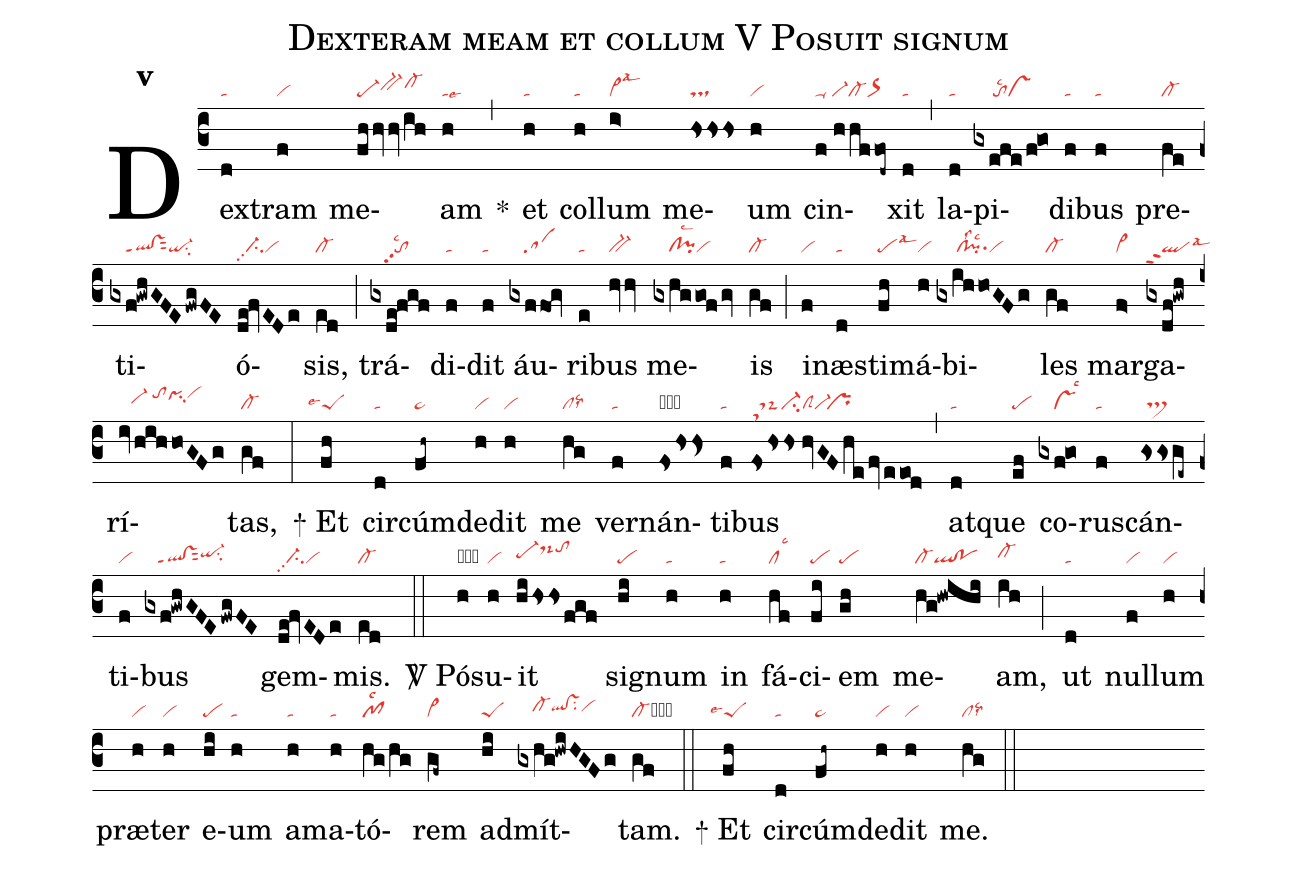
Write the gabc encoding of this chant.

name:Dexteram meam et collum V Posuit signum;
office-part:re;
mode:5;
nabc-lines:1;
%%
initial-style: 1;
name: Dexteram meam et collum;
mode:5;
office-part: Responsorium;
annotation: Resp.;
annotation: v;
nabc-lines:1;
%%
(c3) Dex(d|ta)tram(f|vi) me(fhhvhvih|pe-bv-hhcl-hi)am(h|talse6) <sp>*</sp>(,) et(h|ta) col(h|ta)lum(i>|vi>lsal3) me(hshshs|ts)um(h|vi) cin(f//h/hffod~|ta-/vi-cl-or>)xit(d|ta) (,) la(d|ta)pi(gxefe/f@go|/////tolsc2vs)di(f|ta)bus(f|ta) pre(fe|cl-)ti(gxf!gwhGFE/fwgFE|////ql!vsppt1sut2qi-su2)ó(de!fvEDe|//ci-pp2vi)sis,(ed|cl-) (;) trá(gxde!fgf|////topp2lsc2)di(f|ta)dit(f|ta) áu(gxffog|////sa)ri(e|ta)bus(hvhv|bv-) me(gxhggof/gv|////cl!pilsc2vi)is(gf|cl-) (;) in(f|vi)æs(d|ta)ti(fh|pelsal3)má(h|vi)bi(gxihhoGFg|/////cl!pisu1lss2lsc2vi)les(gf|cl-) mar(f>|vi>)ga(gxdf!gwh|qlppt2lsal3)rí(iv/hihhoGFg|///vi-hh/tohjpihisu1vihj)tas,(gf|cl-) (:)
<sp>+</sp> Et(fh|```peSlse4) cir(d|ta)cúm(fh~|pe~)de(h|vi)dit(h|vi) me(hg|cllsc3lss6) ver(f|ta)nán(fshshs>|tsM>)ti(f|ta)bus(fshshs//hvGFhefv/eeod|tsM-haci-clSvi-`pr) (,) at(d|ta)que(ef|pe) co(gxf@go|////vslsc3)rus(f|ta)cán(gssge~|//ts>)ti(f|vi)bus(gxf!gwhGFE/fwgFE|///ql!vsppt1sut2qi-hhsu2) gem(de!fvEDe|//ci-pp2vi)mis.(ed|cl-) (::)

<sp>V/</sp> Pó(h|obvi)su(h|vi)it(hi/hshsfgf|pe-hhds-hjtohj) si(hi|pe)gnum(h|ta) in(h|ta) fá(hf|cllsc3)ci(fi|pe)em(gh|pe) me(hg!hwihi|cl-ql!po)am,(ih|cl-hh) (;) ut(d|ta) nul(f|vi)lum(h|vi) præ(h|vi)ter(h|vi) e(hi|pe)um(h|ta) a(h|ta)ma(h|ta)tó(hg/hg|pf1lsc2)rem(gf~|vi>) ad(hi|peS)mít(gxhg!hwiHGFg|////cl-hhqlhh!vshhsu2vihh)tam.(gf|cl-cb) (::)
<sp>+</sp> Et(fh|```peSlse4) cir(d|ta)cúm(fh~|pe~)de(h|vi)dit(h|vi) me.(hg|cllsc3lss6) (::)
